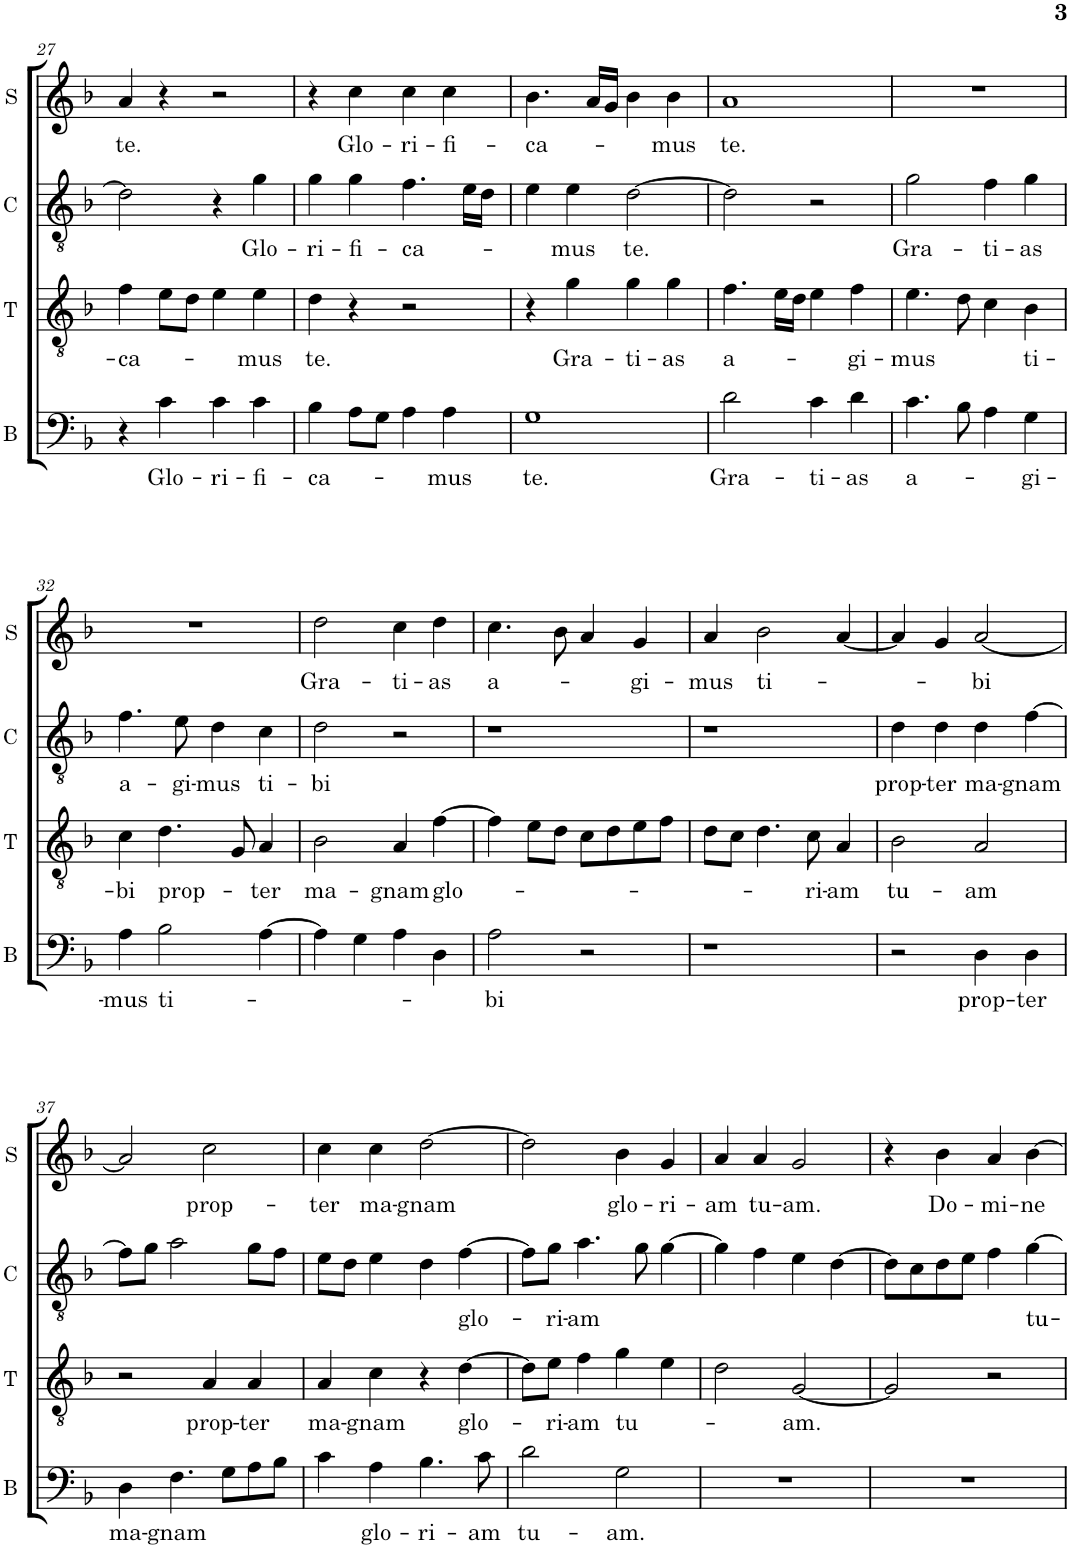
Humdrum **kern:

**kern	**text	**kern	**text	**kern	**text	**kern	**text
*part4	*part4	*part3	*part3	*part2	*part2	*part1	*part1
*staff4	*staff4	*staff3	*staff3	*staff2	*staff2	*staff1	*staff1
*I"B	*	*I"T	*	*I"C	*	*I"S	*
*I'B	*	*I'T	*	*I'C	*	*I'S	*
!!LO:PB:g=z
*clefF4	*	*clefGv2	*	*clefGv2	*	*clefG2	*
*	*	*	*	*Trd4c7	*	*	*
*k[b-]	*	*k[b-]	*	*k[b-]	*	*k[b-]	*
*M2/2	*	*M2/2	*	*M2/2	*	*M2/2	*
*met(c|)	*	*met(c|)	*	*met(c|)	*	*met(c|)	*
=27	=27	=27	=27	=27	=27	=27	=27
!	!	!	!LO:LY:b	!	!	!	!LO:LY:b
4r	.	4f\	-ca-	2d\]	.	4a/	te.
!	!LO:LY:b	!	!	!	!	!	!
4c\	Glo-	8e\L	.	.	.	4r	.
.	.	8d\J	.	.	.	.	.
!	!LO:LY:b	!	!	!	!	!	!
4c\	-ri-	4e\	.	4r	.	2r	.
!	!LO:LY:b	!	!LO:LY:b	!	!LO:LY:b	!	!
4c\	-fi-	4e\	-mus	4g\	Glo-	.	.
=28	=28	=28	=28	=28	=28	=28	=28
!	!LO:LY:b	!	!LO:LY:b	!	!LO:LY:b	!	!
4B-\	-ca-	4d\	te.	4g\	-ri-	4r	.
!	!	!	!	!	!LO:LY:b	!	!LO:LY:b
8A\L	.	4r	.	4g\	-fi-	4cc\	Glo-
8G\J	.	.	.	.	.	.	.
!	!	!	!	!	!LO:LY:b	!	!LO:LY:b
4A\	.	2r	.	4.f\	-ca-	4cc\	-ri-
!	!LO:LY:b	!	!	!	!	!	!LO:LY:b
4A\	-mus	.	.	.	.	4cc\	-fi-
.	.	.	.	16e\LL	.	.	.
.	.	.	.	16d\JJ	.	.	.
=29	=29	=29	=29	=29	=29	=29	=29
!	!LO:LY:b	!	!	!	!	!	!LO:LY:b
1G	te.	4r	.	4e\	.	4.b-\	-ca-
!	!	!	!LO:LY:b	!	!LO:LY:b	!	!
.	.	4g\	Gra-	4e\	-mus	.	.
.	.	.	.	.	.	16a/LL	.
.	.	.	.	.	.	16g/JJ	.
!	!	!	!LO:LY:b	!	!LO:LY:b	!	!
.	.	4g\	-ti-	[2d\	te.	4b-\	.
!	!	!	!LO:LY:b	!	!	!	!LO:LY:b
.	.	4g\	-as	.	.	4b-\	-mus
=30	=30	=30	=30	=30	=30	=30	=30
!	!LO:LY:b	!	!LO:LY:b	!	!	!	!LO:LY:b
2d\	Gra-	4.f\	a-	2d\]	.	1a	te.
.	.	16e\LL	.	.	.	.	.
.	.	16d\JJ	.	.	.	.	.
!	!LO:LY:b	!	!	!	!	!	!
4c\	-ti-	4e\	.	2r	.	.	.
!	!LO:LY:b	!	!LO:LY:b	!	!	!	!
4d\	-as	4f\	-gi-	.	.	.	.
=31	=31	=31	=31	=31	=31	=31	=31
!	!LO:LY:b	!	!LO:LY:b	!	!LO:LY:b	!	!
4.c\	a-	4.e\	-mus	2g\	Gra-	1r	.
8B-\	.	8d\	.	.	.	.	.
!	!	!	!	!	!LO:LY:b	!	!
4A\	.	4c\	.	4f\	-ti-	.	.
!	!LO:LY:b	!	!LO:LY:b	!	!LO:LY:b	!	!
4G\	-gi-	4B-\	ti-	4g\	-as	.	.
!!LO:LB:g=z
=32	=32	=32	=32	=32	=32	=32	=32
!	!LO:LY:b	!	!LO:LY:b	!	!LO:LY:b	!	!
4A\	-mus	4c\	-bi	4.f\	a-	1r	.
!	!LO:LY:b	!	!LO:LY:b	!	!	!	!
2B-\	ti-	4.d\	prop-	.	.	.	.
!	!	!	!	!	!LO:LY:b	!	!
.	.	.	.	8e\	-gi-	.	.
!	!	!	!	!	!LO:LY:b	!	!
.	.	.	.	4d\	-mus	.	.
.	.	8G/	.	.	.	.	.
!	!	!	!LO:LY:b	!	!LO:LY:b	!	!
[4A\	.	4A/	-ter	4c\	ti-	.	.
=33	=33	=33	=33	=33	=33	=33	=33
!	!	!	!LO:LY:b	!	!LO:LY:b	!	!LO:LY:b
4A\]	.	2B-\	ma-	2d\	-bi	2dd\	Gra-
4G\	.	.	.	.	.	.	.
!	!	!	!LO:LY:b	!	!	!	!LO:LY:b
4A\	.	4A/	-gnam	2r	.	4cc\	-ti-
!	!	!	!LO:LY:b	!	!	!	!LO:LY:b
4D\	.	[4f\	glo-	.	.	4dd\	-as
=34	=34	=34	=34	=34	=34	=34	=34
!	!LO:LY:b	!	!	!	!	!	!LO:LY:b
2A\	-bi	4f\]	.	1r	.	4.cc\	a-
.	.	8e\L	.	.	.	.	.
.	.	8d\J	.	.	.	8b-\	.
2r	.	8c\L	.	.	.	4a/	.
.	.	8d\	.	.	.	.	.
!	!	!	!	!	!	!	!LO:LY:b
.	.	8e\	.	.	.	4g/	-gi-
.	.	8f\J	.	.	.	.	.
=35	=35	=35	=35	=35	=35	=35	=35
!	!	!	!	!	!	!	!LO:LY:b
1r	.	8d\L	.	1r	.	4a/	-mus
.	.	8c\J	.	.	.	.	.
!	!	!	!	!	!	!	!LO:LY:b
.	.	4.d\	.	.	.	2b-\	ti-
!	!	!	!LO:LY:b	!	!	!	!
.	.	8c\	-ri-	.	.	.	.
!	!	!	!LO:LY:b	!	!	!	!
.	.	4A/	-am	.	.	[4a/	.
=36	=36	=36	=36	=36	=36	=36	=36
!	!	!	!LO:LY:b	!	!LO:LY:b	!	!
2r	.	2B-\	tu-	4d\	prop-	4a/]	.
!	!	!	!	!	!LO:LY:b	!	!
.	.	.	.	4d\	-ter	4g/	.
!	!LO:LY:b	!	!LO:LY:b	!	!LO:LY:b	!	!LO:LY:b
4D\	prop-	2A/	-am	4d\	ma-	[2a/	-bi
!	!LO:LY:b	!	!	!	!LO:LY:b	!	!
4D\	-ter	.	.	[4f\	-gnam	.	.
!!LO:LB:g=z
=37	=37	=37	=37	=37	=37	=37	=37
!	!LO:LY:b	!	!	!	!	!	!
4D\	ma-	2r	.	8f\L]	.	2a/]	.
.	.	.	.	8g\J	.	.	.
!	!LO:LY:b	!	!	!	!	!	!
4.F\	-gnam	.	.	2a\	.	.	.
!	!	!	!LO:LY:b	!	!	!	!LO:LY:b
.	.	4A/	prop-	.	.	2cc\	prop-
8G\L	.	.	.	.	.	.	.
!	!	!	!LO:LY:b	!	!	!	!
8A\	.	4A/	-ter	8g\L	.	.	.
8B-\J	.	.	.	8f\J	.	.	.
=38	=38	=38	=38	=38	=38	=38	=38
!	!	!	!LO:LY:b	!	!	!	!LO:LY:b
4c\	.	4A/	ma-	8e\L	.	4cc\	-ter
.	.	.	.	8d\J	.	.	.
!	!LO:LY:b	!	!LO:LY:b	!	!	!	!LO:LY:b
4A\	glo-	4c\	-gnam	4e\	.	4cc\	ma-
!	!LO:LY:b	!	!	!	!	!	!LO:LY:b
4.B-\	-ri-	4r	.	4d\	.	[2dd\	-gnam
!	!	!	!LO:LY:b	!	!LO:LY:b	!	!
.	.	[4d\	glo-	[4f\	glo-	.	.
!	!LO:LY:b	!	!	!	!	!	!
8c\	-am	.	.	.	.	.	.
=39	=39	=39	=39	=39	=39	=39	=39
!	!LO:LY:b	!	!	!	!	!	!
2d\	tu-	8d\L]	.	8f\L]	.	2dd\]	.
!	!	!	!LO:LY:b	!	!LO:LY:b	!	!
.	.	8e\J	-ri-	8g\J	-ri-	.	.
!	!	!	!LO:LY:b	!	!LO:LY:b	!	!
.	.	4f\	-am	4.a\	-am	.	.
!	!LO:LY:b	!	!LO:LY:b	!	!	!	!LO:LY:b
2G\	-am.	4g\	tu-	.	.	4b-\	glo-
.	.	.	.	8g\	.	.	.
!	!	!	!	!	!	!	!LO:LY:b
.	.	4e\	.	[4g\	.	4g/	-ri-
=40	=40	=40	=40	=40	=40	=40	=40
!	!	!	!	!	!	!	!LO:LY:b
1r	.	2d\	.	4g\]	.	4a/	-am
!	!	!	!	!	!	!	!LO:LY:b
.	.	.	.	4f\	.	4a/	tu-
!	!	!	!LO:LY:b	!	!	!	!LO:LY:b
.	.	[2G/	-am.	4e\	.	2g/	-am.
.	.	.	.	[4d\	.	.	.
=41	=41	=41	=41	=41	=41	=41	=41
1r	.	2G/]	.	8d\L]	.	4r	.
.	.	.	.	8c\	.	.	.
!	!	!	!	!	!	!	!LO:LY:b
.	.	.	.	8d\	.	4b-\	Do-
.	.	.	.	8e\J	.	.	.
!	!	!	!	!	!	!	!LO:LY:b
.	.	2r	.	4f\	.	4a/	-mi-
!	!	!	!	!	!LO:LY:b	!	!LO:LY:b
.	.	.	.	[4g\	tu-	[4b-\	-ne
=	=	=	=	=	=	=	=
*-	*-	*-	*-	*-	*-	*-	*-
